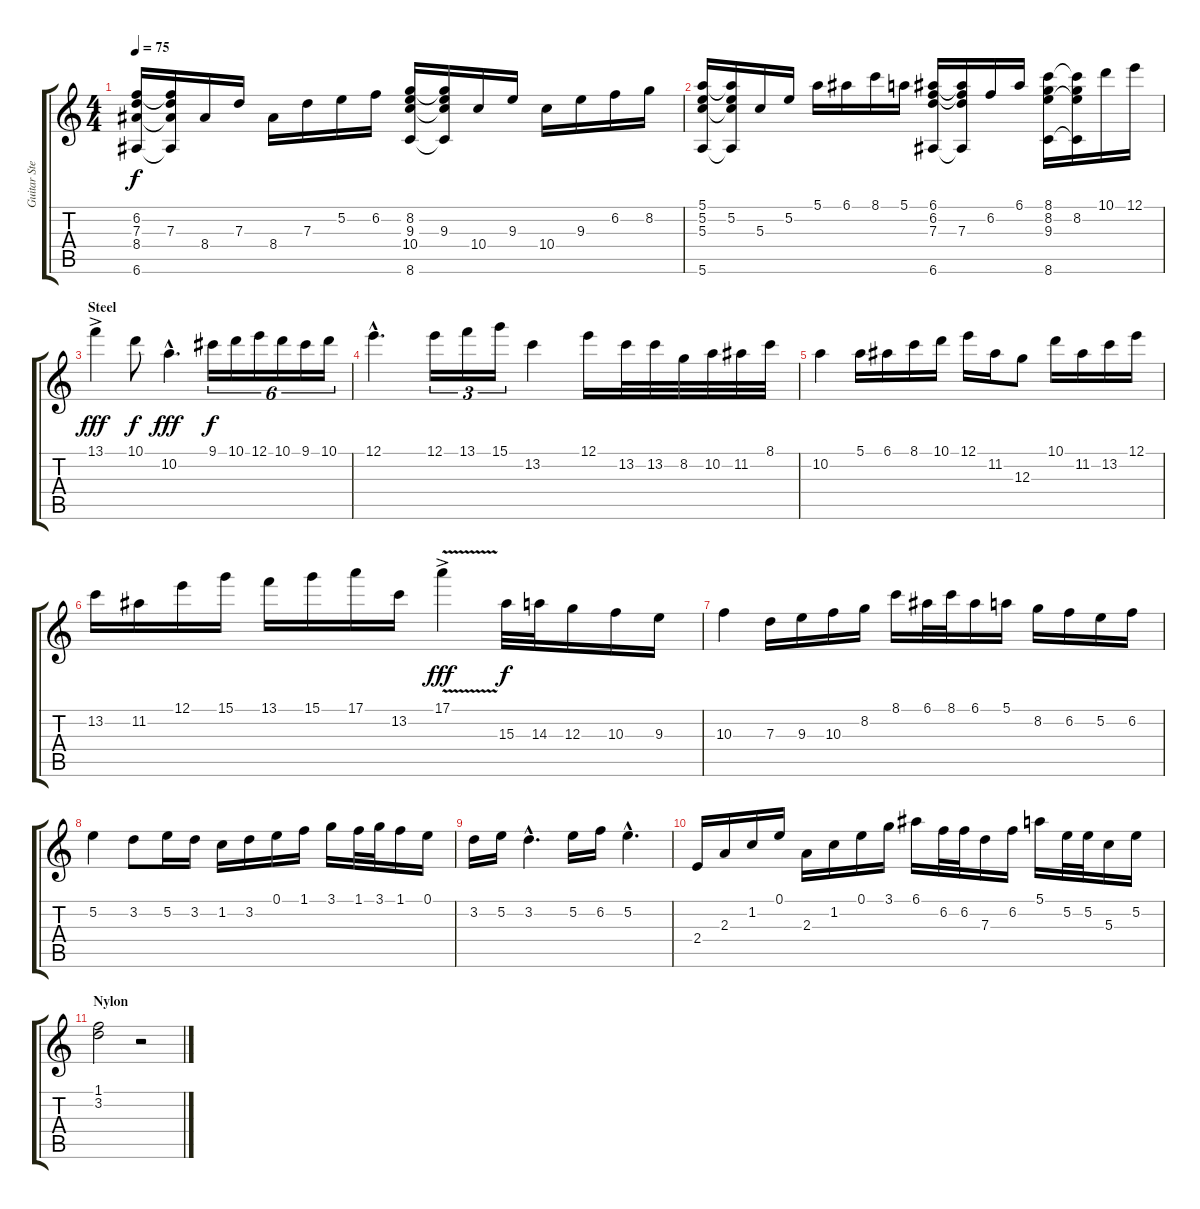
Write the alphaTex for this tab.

\track ("Guitar Steel" "Guitar Ste") {instrument acousticguitarsteel}
\staff {score tabs}
\tuning (E4 B3 G3 D3 A2 E2) {hide}
\ts (4 4)
\tempo 75
\clef g2
\ks c
(6.2 7.3 8.4 6.6).16{dy f volume 11} (6.2{t} 7.3 8.4{t} 6.6{t}).16 8.4.16 7.3.16 8.4.16 7.3.16 5.2.16 6.2.16 (8.2 9.3 10.4 8.6).16 (8.2{t} 9.3 10.4{t} 8.6{t}).16 10.4.16 9.3.16 10.4.16 9.3.16 6.2.16 8.2.16 |
(5.1 5.2 5.3 5.6).16{volume 11} (5.1{t} 5.2 5.3{t} 5.6{t}).16 5.3.16 5.2.16 5.1.16 6.1.16 8.1.16 5.1.16 (6.1 6.2 7.3 6.6).16 (6.1{t} 6.2{t} 7.3 6.6{t}).16 6.2.16 6.1.16 (8.1 8.2 9.3 8.6).16 (8.1{t} 8.2 9.3{t} 8.6{t}).16 10.1.16 12.1.16 |
\section ("" "Steel")
13.1{ac}.4{dy fff volume 16} 10.1.8{dy f} 10.2{hac}.4{d dy fff} 9.1.16{tu (6 4) dy f} 10.1.16{tu (6 4)} 12.1.16{tu (6 4)} 10.1.16{tu (6 4)} 9.1.16{tu (6 4)} 10.1.16{tu (6 4)} |
12.1{hac}.4{d} 12.1.16{tu (3 2)} 13.1.16{tu (3 2)} 15.1.16{tu (3 2)} 13.2.4 12.1.16 13.2.32 13.2.32 8.2.32 10.2.32 11.2.32 8.1.32 |
10.2.4 5.1.16 6.1.16 8.1.16 10.1.16 12.1.16 11.2.16 12.3.8 10.1.16 11.2.16 13.2.16 12.1.16 |
13.2.16 11.2.16 12.1.16 15.1.16 13.1.16 15.1.16 17.1.16 13.2.16 17.1{v ac}.4{dy fff} 15.3.32{dy f} 14.3.32 12.3.16 10.3.16 9.3.16 |
10.3.4 7.3.16 9.3.16 10.3.16 8.2.16 8.1.16 6.1.32 8.1.32 6.1.16 5.1.16 8.2.16 6.2.16 5.2.16 6.2.16 |
5.2.4 3.2.8 5.2.16 3.2.16 1.2.16 3.2.16 0.1.16 1.1.16 3.1.16 1.1.32 3.1.32 1.1.16 0.1.16 |
3.2.16 5.2.16 3.2{hac}.4{d} 5.2.16 6.2.16 5.2{hac}.4{d} |
2.4.16 2.3.16 1.2.16 0.1.16 2.3.16 1.2.16 0.1.16 3.1.16 6.1.16 6.2.32 6.2.32 7.3.16 6.2.16 5.1.16 5.2.32 5.2.32 5.3.16 5.2.16 |
\section ("" "Nylon")
(1.1 3.2).2 r.2
